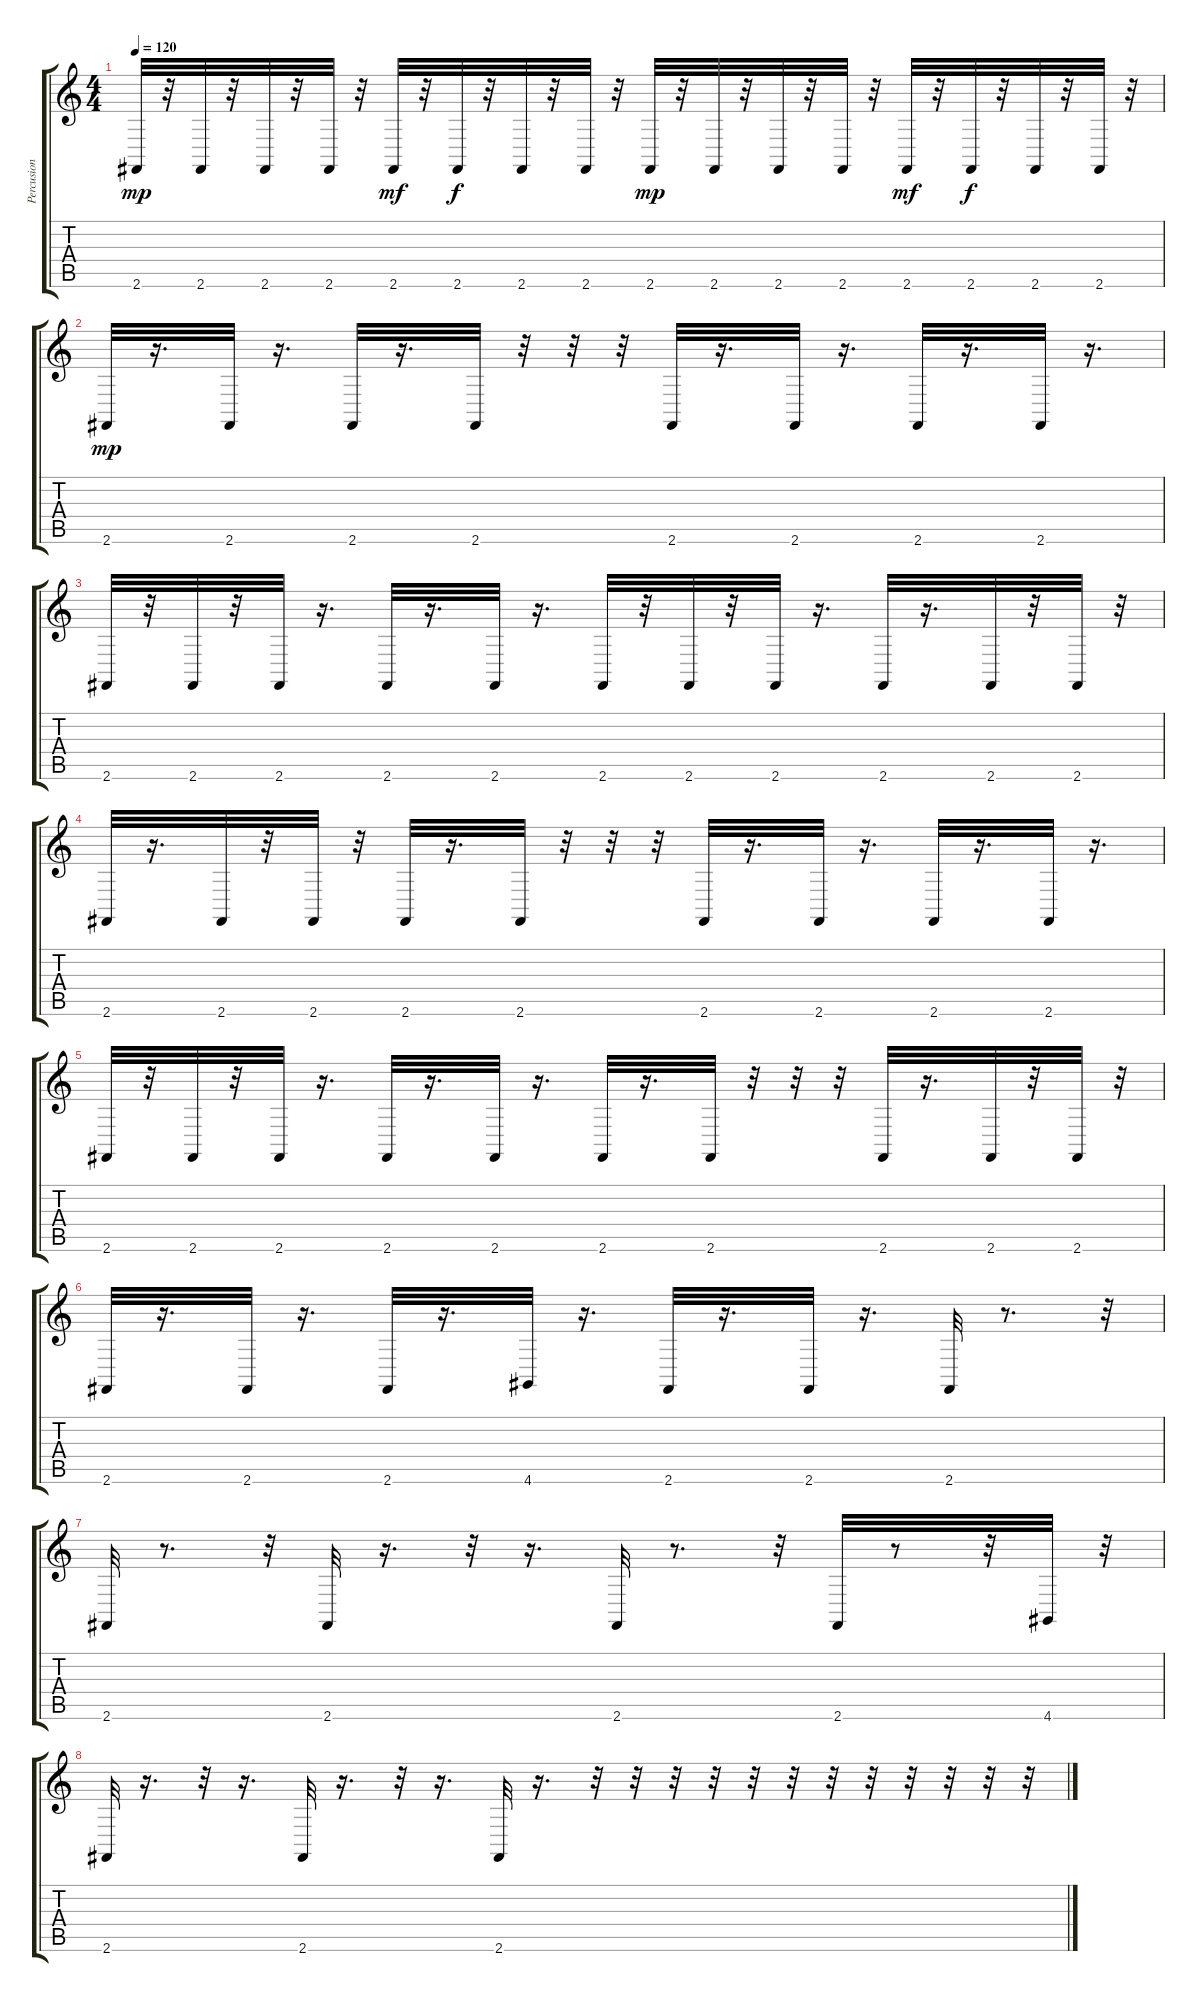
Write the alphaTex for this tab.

\track ("Percusion" "Percusion") {instrument woodblock}
\staff {score tabs}
\tuning (E4 B3 G3 D3 A2 E2) {hide}
\ts (4 4)
\tempo 120
\clef g2
\ks c
2.6.32{dy mp} r.32 2.6.32 r.32 2.6.32 r.32 2.6.32 r.32 2.6.32{dy mf} r.32 2.6.32{dy f} r.32 2.6.32 r.32 2.6.32 r.32 2.6.32{dy mp} r.32 2.6.32 r.32 2.6.32 r.32 2.6.32 r.32 2.6.32{dy mf} r.32 2.6.32{dy f} r.32 2.6.32 r.32 2.6.32 r.32 |
2.6.32{dy mp} r.16{d} 2.6.32 r.16{d} 2.6.32 r.16{d} 2.6.32 r.32 r.32 r.32 2.6.32 r.16{d} 2.6.32 r.16{d} 2.6.32 r.16{d} 2.6.32 r.16{d} |
2.6.32 r.32 2.6.32 r.32 2.6.32 r.16{d} 2.6.32 r.16{d} 2.6.32 r.16{d} 2.6.32 r.32 2.6.32 r.32 2.6.32 r.16{d} 2.6.32 r.16{d} 2.6.32 r.32 2.6.32 r.32 |
2.6.32 r.16{d} 2.6.32 r.32 2.6.32 r.32 2.6.32 r.16{d} 2.6.32 r.32 r.32 r.32 2.6.32 r.16{d} 2.6.32 r.16{d} 2.6.32 r.16{d} 2.6.32 r.16{d} |
2.6.32 r.32 2.6.32 r.32 2.6.32 r.16{d} 2.6.32 r.16{d} 2.6.32 r.16{d} 2.6.32 r.16{d} 2.6.32 r.32 r.32 r.32 2.6.32 r.16{d} 2.6.32 r.32 2.6.32 r.32 |
2.6.32 r.16{d} 2.6.32 r.16{d} 2.6.32 r.16{d} 4.6.32 r.16{d} 2.6.32 r.16{d} 2.6.32 r.16{d} 2.6.32 r.8{d} r.32 |
2.6.32 r.8{d} r.32 2.6.32 r.16{d} r.32 r.16{d} 2.6.32 r.8{d} r.32 2.6.32 r.8 r.32 4.6.32 r.32 |
2.6.32 r.16{d} r.32 r.16{d} 2.6.32 r.16{d} r.32 r.16{d} 2.6.32 r.16{d} r.32 r.32 r.32 r.32 r.32 r.32 r.32 r.32 r.32 r.32 r.32 r.32
